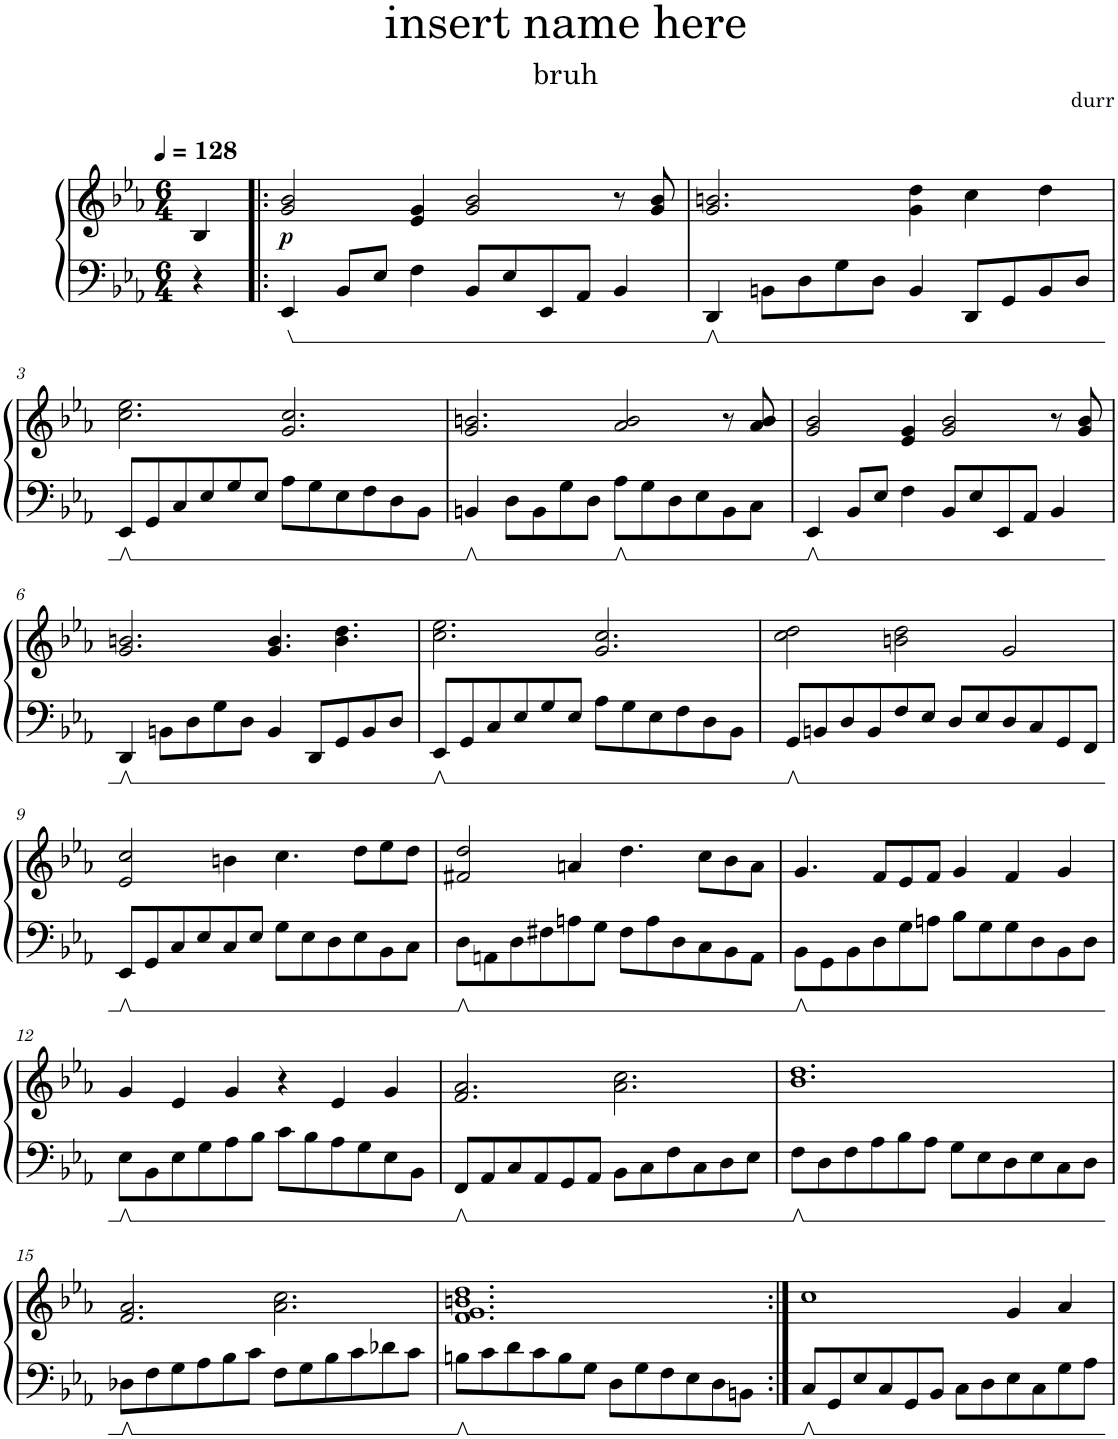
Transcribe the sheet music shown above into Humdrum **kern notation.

**kern	**kern	**dynam
*part1	*part1	*part1
*staff2	*staff1	*staff1/2
*I"Piano	*	*
*I'Pno.	*	*
*clefF4	*clefG2	*
*k[b-e-a-]	*k[b-e-a-]	*
*M6/4	*M6/4	*
*MM128	*MM128	*
=	=	=
4r	4B-/	.
=1!|:	=1!|:	=1!|:
!	!	!LO:DY:b
4EE-/	2g/ 2b-/	p
8BB-/L	.	.
8E-/J	.	.
4F\	4e-/ 4g/	.
8BB-/L	2g/ 2b-/	.
8E-/	.	.
8EE-/	.	.
8AA-/J	.	.
4BB-/	8r	.
.	8g/ 8b-/	.
=2	=2	=2
4DD/	2.g/ 2.bn/	.
8BBn\L	.	.
8D\	.	.
8G\	.	.
8D\J	.	.
4BB/	4g\ 4dd\	.
8DD/L	4cc\	.
8GG/	.	.
8BB/	4dd\	.
8D/J	.	.
!!LO:LB:g=z
=3	=3	=3
8EE-/L	2.cc\ 2.ee-\	.
8GG/	.	.
8C/	.	.
8E-/	.	.
8G/	.	.
8E-/J	.	.
8A-\L	2.g/ 2.cc/	.
8G\	.	.
8E-\	.	.
8F\	.	.
8D\	.	.
8BB-\J	.	.
=4	=4	=4
4BBn/	2.g/ 2.bn/	.
8D\L	.	.
8BB\	.	.
8G\	.	.
8D\J	.	.
8A-\L	2a-/ 2b/	.
8G\	.	.
8D\	.	.
8E-\	.	.
8BB\	8r	.
8C\J	8a-/ 8b/	.
=5	=5	=5
4EE-/	2g/ 2b-/	.
8BB-/L	.	.
8E-/J	.	.
4F\	4e-/ 4g/	.
8BB-/L	2g/ 2b-/	.
8E-/	.	.
8EE-/	.	.
8AA-/J	.	.
4BB-/	8r	.
.	8g/ 8b-/	.
!!LO:LB:g=z
=6	=6	=6
4DD/	2.g/ 2.bn/	.
8BBn\L	.	.
8D\	.	.
8G\	.	.
8D\J	.	.
4BB/	4.g/ 4.b/	.
8DD/L	.	.
8GG/	4.b\ 4.dd\	.
8BB/	.	.
8D/J	.	.
=7	=7	=7
8EE-/L	2.cc\ 2.ee-\	.
8GG/	.	.
8C/	.	.
8E-/	.	.
8G/	.	.
8E-/J	.	.
8A-\L	2.g/ 2.cc/	.
8G\	.	.
8E-\	.	.
8F\	.	.
8D\	.	.
8BB-\J	.	.
=8	=8	=8
8GG/L	2cc\ 2dd\	.
8BBn/	.	.
8D/	.	.
8BB/	.	.
8F/	2bn\ 2dd\	.
8E-/J	.	.
8D/L	.	.
8E-/	.	.
8D/	2g/	.
8C/	.	.
8GG/	.	.
8FF/J	.	.
!!LO:LB:g=z
=9	=9	=9
8EE-/L	2e-/ 2cc/	.
8GG/	.	.
8C/	.	.
8E-/	.	.
8C/	4bn\	.
8E-/J	.	.
8G\L	4.cc\	.
8E-\	.	.
8D\	.	.
8E-\	8dd\L	.
8BB-\	8ee-\	.
8C\J	8dd\J	.
=10	=10	=10
8D\L	2f#X/ 2dd/	.
8AAn\	.	.
8D\	.	.
8F#X\	.	.
8An\	4an/	.
8G\J	.	.
8F#\L	4.dd\	.
8A\	.	.
8D\	.	.
8C\	8cc\L	.
8BB-\	8b-\	.
8AA\J	8a\J	.
=11	=11	=11
8BB-\L	4.g/	.
8GG\	.	.
8BB-\	.	.
8D\	8f/L	.
8G\	8e-/	.
8An\J	8f/J	.
8B-\L	4g/	.
8G\	.	.
8G\	4f/	.
8D\	.	.
8BB-\	4g/	.
8D\J	.	.
!!LO:LB:g=z
=12	=12	=12
8E-\L	4g/	.
8BB-\	.	.
8E-\	4e-/	.
8G\	.	.
8A-\	4g/	.
8B-\J	.	.
8c\L	4r	.
8B-\	.	.
8A-\	4e-/	.
8G\	.	.
8E-\	4g/	.
8BB-\J	.	.
=13	=13	=13
8FF/L	2.f/ 2.a-/	.
8AA-/	.	.
8C/	.	.
8AA-/	.	.
8GG/	.	.
8AA-/J	.	.
8BB-\L	2.a-\ 2.cc\	.
8C\	.	.
8F\	.	.
8C\	.	.
8D\	.	.
8E-\J	.	.
=14	=14	=14
8F\L	1.b- 1.dd	.
8D\	.	.
8F\	.	.
8A-\	.	.
8B-\	.	.
8A-\J	.	.
8G\L	.	.
8E-\	.	.
8D\	.	.
8E-\	.	.
8C\	.	.
8D\J	.	.
!!LO:LB:g=z
=15	=15	=15
8D-X\L	2.f/ 2.a-/	.
8F\	.	.
8G\	.	.
8A-\	.	.
8B-\	.	.
8c\J	.	.
8F\L	2.a-\ 2.cc\	.
8G\	.	.
8B-\	.	.
8c\	.	.
8d-X\	.	.
8c\J	.	.
=16	=16	=16
8Bn\L	1.f 1.g 1.bn 1.dd	.
8c\	.	.
8d\	.	.
8c\	.	.
8B\	.	.
8G\J	.	.
8D\L	.	.
8G\	.	.
8F\	.	.
8E-\	.	.
8D\	.	.
8BBn\J	.	.
=17:|!	=17:|!	=17:|!
8C/L	1cc	.
8GG/	.	.
8E-/	.	.
8C/	.	.
8GG/	.	.
8BB-/J	.	.
8C\L	.	.
8D\	.	.
8E-\	4g/	.
8C\	.	.
8G\	4a-/	.
8A-\J	.	.
=	=	=
*-	*-	*-
